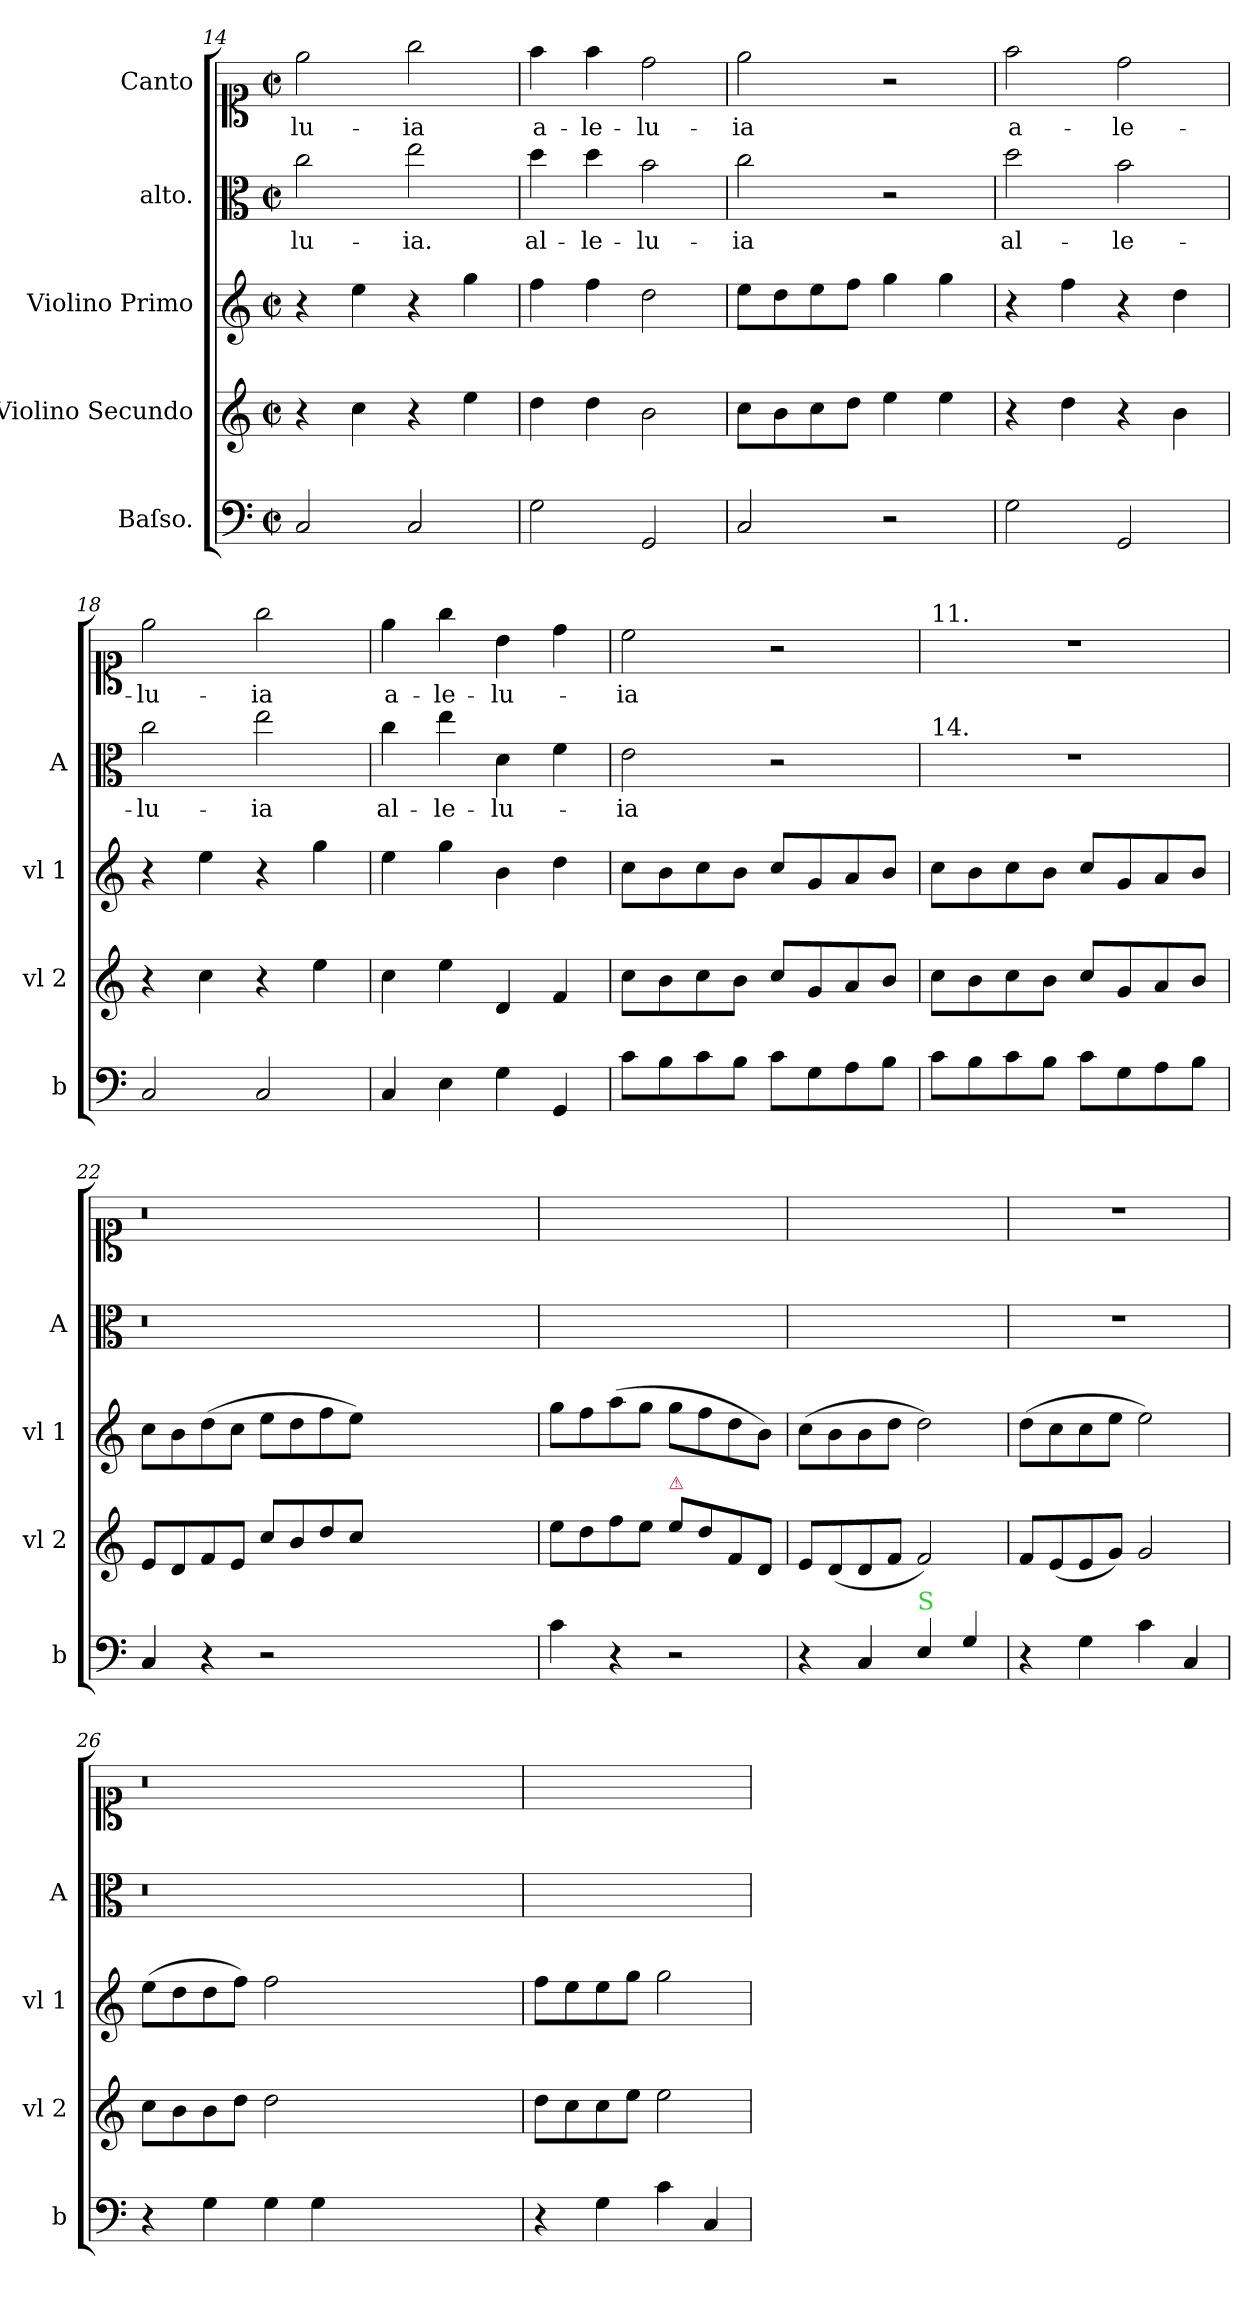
**kern	**kern	**dynam	**kern	**dynam	**kern	**text	**kern	**text
*part5	*part4	*part4	*part3	*part3	*part2	*part2	*part1	*part1
*staff5	*staff4	*staff4	*staff3	*staff3	*staff2	*staff2	*staff1	*staff1
*I"Baſso.	*I"Violino Secundo	*	*I"Violino Primo	*	*I"alto.	*	*I"Canto	*
*I'b	*I'vl 2	*	*I'vl 1	*	*I'A	*	*	*
*clefF4	*clefG2	*	*clefG2	*	*clefC3	*	*clefC1	*
*k[]	*k[]	*	*k[]	*	*k[]	*	*k[]	*
*M2/2	*M2/2	*	*M2/2	*	*M2/2	*	*M2/2	*
*met(c|)	*met(c|)	*	*met(c|)	*	*met(c|)	*	*met(c|)	*
=14	=14	=14	=14	=14	=14	=14	=14	=14
2C/	4r	.	4r	.	2cc\	-lu-	2ee\	-lu-
.	4cc\	.	4ee\	.	.	.	.	.
2C/	4r	.	4r	.	2ee\	-ia.	2gg\	-ia
.	4ee\	.	4gg\	.	.	.	.	.
=15	=15	=15	=15	=15	=15	=15	=15	=15
2G\	4dd\	.	4ff\	.	4dd\	al-	4ff\	a-
.	4dd\	.	4ff\	.	4dd\	-le-	4ff\	-le-
2GG/	2b\	.	2dd\	.	2b\	-lu-	2dd\	-lu-
=16	=16	=16	=16	=16	=16	=16	=16	=16
2C/	8cc\L	.	8ee\L	.	2cc\	-ia	2ee\	-ia
.	8b\	.	8dd\	.	.	.	.	.
.	8cc\	.	8ee\	.	.	.	.	.
.	8dd\J	.	8ff\J	.	.	.	.	.
2r	4ee\	.	4gg\	.	2r	.	2r	.
.	4ee\	.	4gg\	.	.	.	.	.
=17	=17	=17	=17	=17	=17	=17	=17	=17
2G\	4r	.	4r	.	2dd\	al-	2ff\	a-
.	4dd\	.	4ff\	.	.	.	.	.
2GG/	4r	.	4r	.	2b\	-le-	2dd\	-le-
.	4b\	.	4dd\	.	.	.	.	.
=18	=18	=18	=18	=18	=18	=18	=18	=18
2C/	4r	.	4r	.	2cc\	-lu-	2ee\	-lu-
.	4cc\	.	4ee\	.	.	.	.	.
2C/	4r	.	4r	.	2ee\	-ia	2gg\	-ia
.	4ee\	.	4gg\	.	.	.	.	.
=19	=19	=19	=19	=19	=19	=19	=19	=19
4C/	4cc\	.	4ee\	.	4cc\	al-	4ee\	a-
4E\	4ee\	.	4gg\	.	4ee\	-le-	4gg\	-le-
4G\	4d/	.	4b\	.	4d\	-lu-	4b\	-lu-
4GG/	4f/	.	4dd\	.	4f\	.	4dd\	.
=20	=20	=20	=20	=20	=20	=20	=20	=20
!	!	!	!	!LO:DY:b	!	!	!	!
8c\L	8cc\L	for.	8cc\L	for.	2e\	-ia	2cc\	-ia
8B\	8b\	.	8b\	.	.	.	.	.
8c\	8cc\	.	8cc\	.	.	.	.	.
8B\J	8b\J	.	8b\J	.	.	.	.	.
8c\L	8cc/L	.	8cc/L	.	2r	.	2r	.
8G\	8g/	.	8g/	.	.	.	.	.
8A\	8a/	.	8a/	.	.	.	.	.
8B\J	8b/J	.	8b/J	.	.	.	.	.
=21	=21	=21	=21	=21	=21	=21	=21	=21
!	!	!	!	!	!	!	!LO:TX:a:t=11.	!
!	!	!	!	!	!LO:TX:a:t=14.	!	!	!
8c\L	8cc\L	.	8cc\L	.	1r	.	1r	.
8B\	8b\	.	8b\	.	.	.	.	.
8c\	8cc\	.	8cc\	.	.	.	.	.
8B\J	8b\J	.	8b\J	.	.	.	.	.
8c\L	8cc/L	.	8cc/L	.	.	.	.	.
8G\	8g/	.	8g/	.	.	.	.	.
8A\	8a/	.	8a/	.	.	.	.	.
8B\J	8b/J	.	8b/J	.	.	.	.	.
=22	=22	=22	=22	=22	=22	=22	=22	=22
4C/	8e/L	.	8cc\L	.	0.r	.	0.r	.
.	8d/	.	8b\	.	.	.	.	.
4r	8f/	.	(8dd\	.	.	.	.	.
.	8e/J	.	8cc\J	.	.	.	.	.
2r	8cc/L	.	8ee\L	.	.	.	.	.
.	8b/	.	8dd\	.	.	.	.	.
.	8dd/	.	8ff\	.	.	.	.	.
.	8cc/J	.	8ee\J)	.	.	.	.	.
0ryy	0ryy	.	0ryy	.	.	.	.	.
=23	=23	=23	=23	=23	=23	=23	=23	=23
4c\	8ee\L	.	8gg\L	.	1ryy	.	1ryy	.
.	8dd\	.	8ff\	.	.	.	.	.
4r	8ff\	.	(8aa\	.	.	.	.	.
.	8ee\J	.	8gg\J	.	.	.	.	.
!	!LO:TX:a:color=crimson:t=⚠	!	!	!	!	!	!	!
2r	8ee\L	.	8gg\L	.	.	.	.	.
.	8dd\	.	8ff\	.	.	.	.	.
.	8f/	.	8dd\	.	.	.	.	.
.	8d/J	.	8b\J)	.	.	.	.	.
=24	=24	=24	=24	=24	=24	=24	=24	=24
4r	8e/L	.	(8cc\L	.	1ryy	.	1ryy	.
.	(8d/	.	8b\	.	.	.	.	.
4C/	8d/	.	8b\	.	.	.	.	.
.	8f/J	.	8dd\J	.	.	.	.	.
!LO:TX:a:color=limegreen:t=S	!	!	!	!	!	!	!	!
4E/	2f/)	.	2dd\)	.	.	.	.	.
4G/	.	.	.	.	.	.	.	.
=25	=25	=25	=25	=25	=25	=25	=25	=25
4r	8f/L	.	(8dd\L	.	1r	.	1r	.
.	(8e/	.	8cc\	.	.	.	.	.
4G\	8e/	.	8cc\	.	.	.	.	.
.	8g/J)	.	8ee\J	.	.	.	.	.
4c\	2g/	.	2ee\)	.	.	.	.	.
4C/	.	.	.	.	.	.	.	.
=26	=26	=26	=26	=26	=26	=26	=26	=26
4r	8cc\L	.	(8ee\L	.	0.r	.	0.r	.
.	8b\	.	8dd\	.	.	.	.	.
4G\	8b\	.	8dd\	.	.	.	.	.
.	8dd\J	.	8ff\J)	.	.	.	.	.
4G\	2dd\	.	2ff\	.	.	.	.	.
4G\	.	.	.	.	.	.	.	.
0ryy	0ryy	.	0ryy	.	.	.	.	.
=27	=27	=27	=27	=27	=27	=27	=27	=27
4r	8dd\L	.	8ff\L	.	1ryy	.	1ryy	.
.	8cc\	.	8ee\	.	.	.	.	.
4G\	8cc\	.	8ee\	.	.	.	.	.
.	8ee\J	.	8gg\J	.	.	.	.	.
4c\	2ee\	.	2gg\	.	.	.	.	.
4C/	.	.	.	.	.	.	.	.
=	=	=	=	=	=	=	=	=
*-	*-	*-	*-	*-	*-	*-	*-	*-
